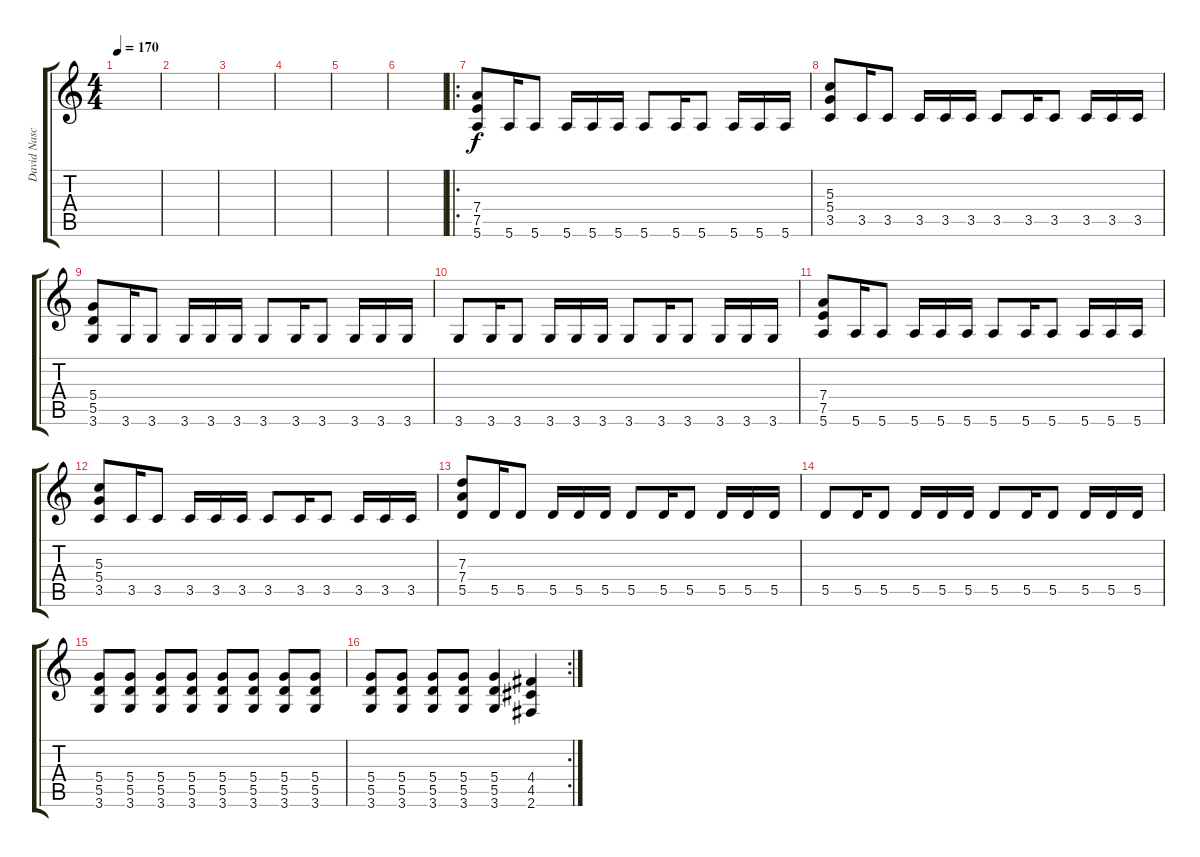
\track ("David Nascimento" "David Nasc") {instrument distortionguitar}
\staff {score tabs}
\tuning (E4 B3 G3 D3 A2 E2) {hide}
\ts (4 4)
\tempo 170
\clef g2
\ks c
|
|
|
|
|
|
\ro
(7.4 7.5 5.6).8 5.6.16 5.6.8 5.6.16 5.6.16 5.6.16 5.6.8 5.6.16 5.6.8 5.6.16 5.6.16 5.6.16 |
(5.3 5.4 3.5).8 3.5.16 3.5.8 3.5.16 3.5.16 3.5.16 3.5.8 3.5.16 3.5.8 3.5.16 3.5.16 3.5.16 |
(5.4 5.5 3.6).8 3.6.16 3.6.8 3.6.16 3.6.16 3.6.16 3.6.8 3.6.16 3.6.8 3.6.16 3.6.16 3.6.16 |
3.6.8 3.6.16 3.6.8 3.6.16 3.6.16 3.6.16 3.6.8 3.6.16 3.6.8 3.6.16 3.6.16 3.6.16 |
(7.4 7.5 5.6).8 5.6.16 5.6.8 5.6.16 5.6.16 5.6.16 5.6.8 5.6.16 5.6.8 5.6.16 5.6.16 5.6.16 |
(5.3 5.4 3.5).8 3.5.16 3.5.8 3.5.16 3.5.16 3.5.16 3.5.8 3.5.16 3.5.8 3.5.16 3.5.16 3.5.16 |
(7.3 7.4 5.5).8 5.5.16 5.5.8 5.5.16 5.5.16 5.5.16 5.5.8 5.5.16 5.5.8 5.5.16 5.5.16 5.5.16 |
5.5.8 5.5.16 5.5.8 5.5.16 5.5.16 5.5.16 5.5.8 5.5.16 5.5.8 5.5.16 5.5.16 5.5.16 |
(5.4 5.5 3.6).8 (5.4 5.5 3.6).8 (5.4 5.5 3.6).8 (5.4 5.5 3.6).8 (5.4 5.5 3.6).8 (5.4 5.5 3.6).8 (5.4 5.5 3.6).8 (5.4 5.5 3.6).8 |
\rc 2
(5.4 5.5 3.6).8 (5.4 5.5 3.6).8 (5.4 5.5 3.6).8 (5.4 5.5 3.6).8 (5.4 5.5 3.6).4 (4.4 4.5 2.6).4
